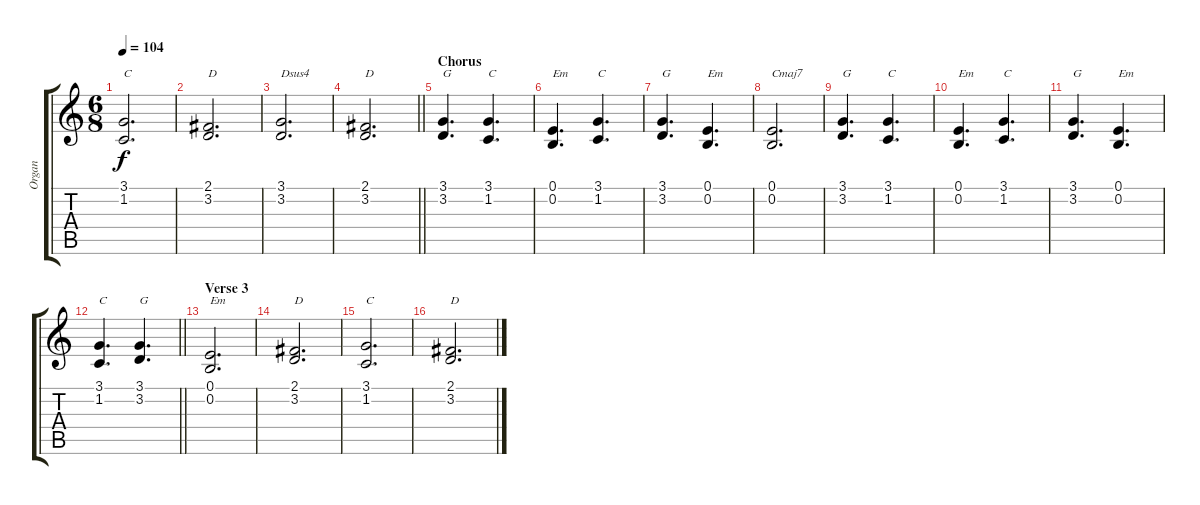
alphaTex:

\track ("Organ" "Organ") {instrument drawbarorgan}
\staff {score tabs}
\tuning (E4 B3 G3 D3 A2 E2) {hide}
\ts (6 8)
\tempo 104
\clef g2
\ks c
(3.1 1.2).2{d txt "C" dy f} |
(2.1 3.2).2{d txt "D"} |
(3.1 3.2).2{d txt "Dsus4"} |
\barLineRight lightlight
(2.1 3.2).2{d txt "D"} |
\section ("" "Chorus")
(3.1 3.2).4{d txt "G"} (3.1 1.2).4{d txt "C"} |
(0.1 0.2).4{d txt "Em"} (3.1 1.2).4{d txt "C"} |
(3.1 3.2).4{d txt "G"} (0.1 0.2).4{d txt "Em"} |
(0.1 0.2).2{d txt "Cmaj7"} |
(3.1 3.2).4{d txt "G"} (3.1 1.2).4{d txt "C"} |
(0.1 0.2).4{d txt "Em"} (3.1 1.2).4{d txt "C"} |
(3.1 3.2).4{d txt "G"} (0.1 0.2).4{d txt "Em"} |
\barLineRight lightlight
(3.1 1.2).4{d txt "C"} (3.1 3.2).4{d txt "G"} |
\section ("" "Verse 3")
(0.1 0.2).2{d txt "Em"} |
(2.1 3.2).2{d txt "D"} |
(3.1 1.2).2{d txt "C"} |
(2.1 3.2).2{d txt "D"}
